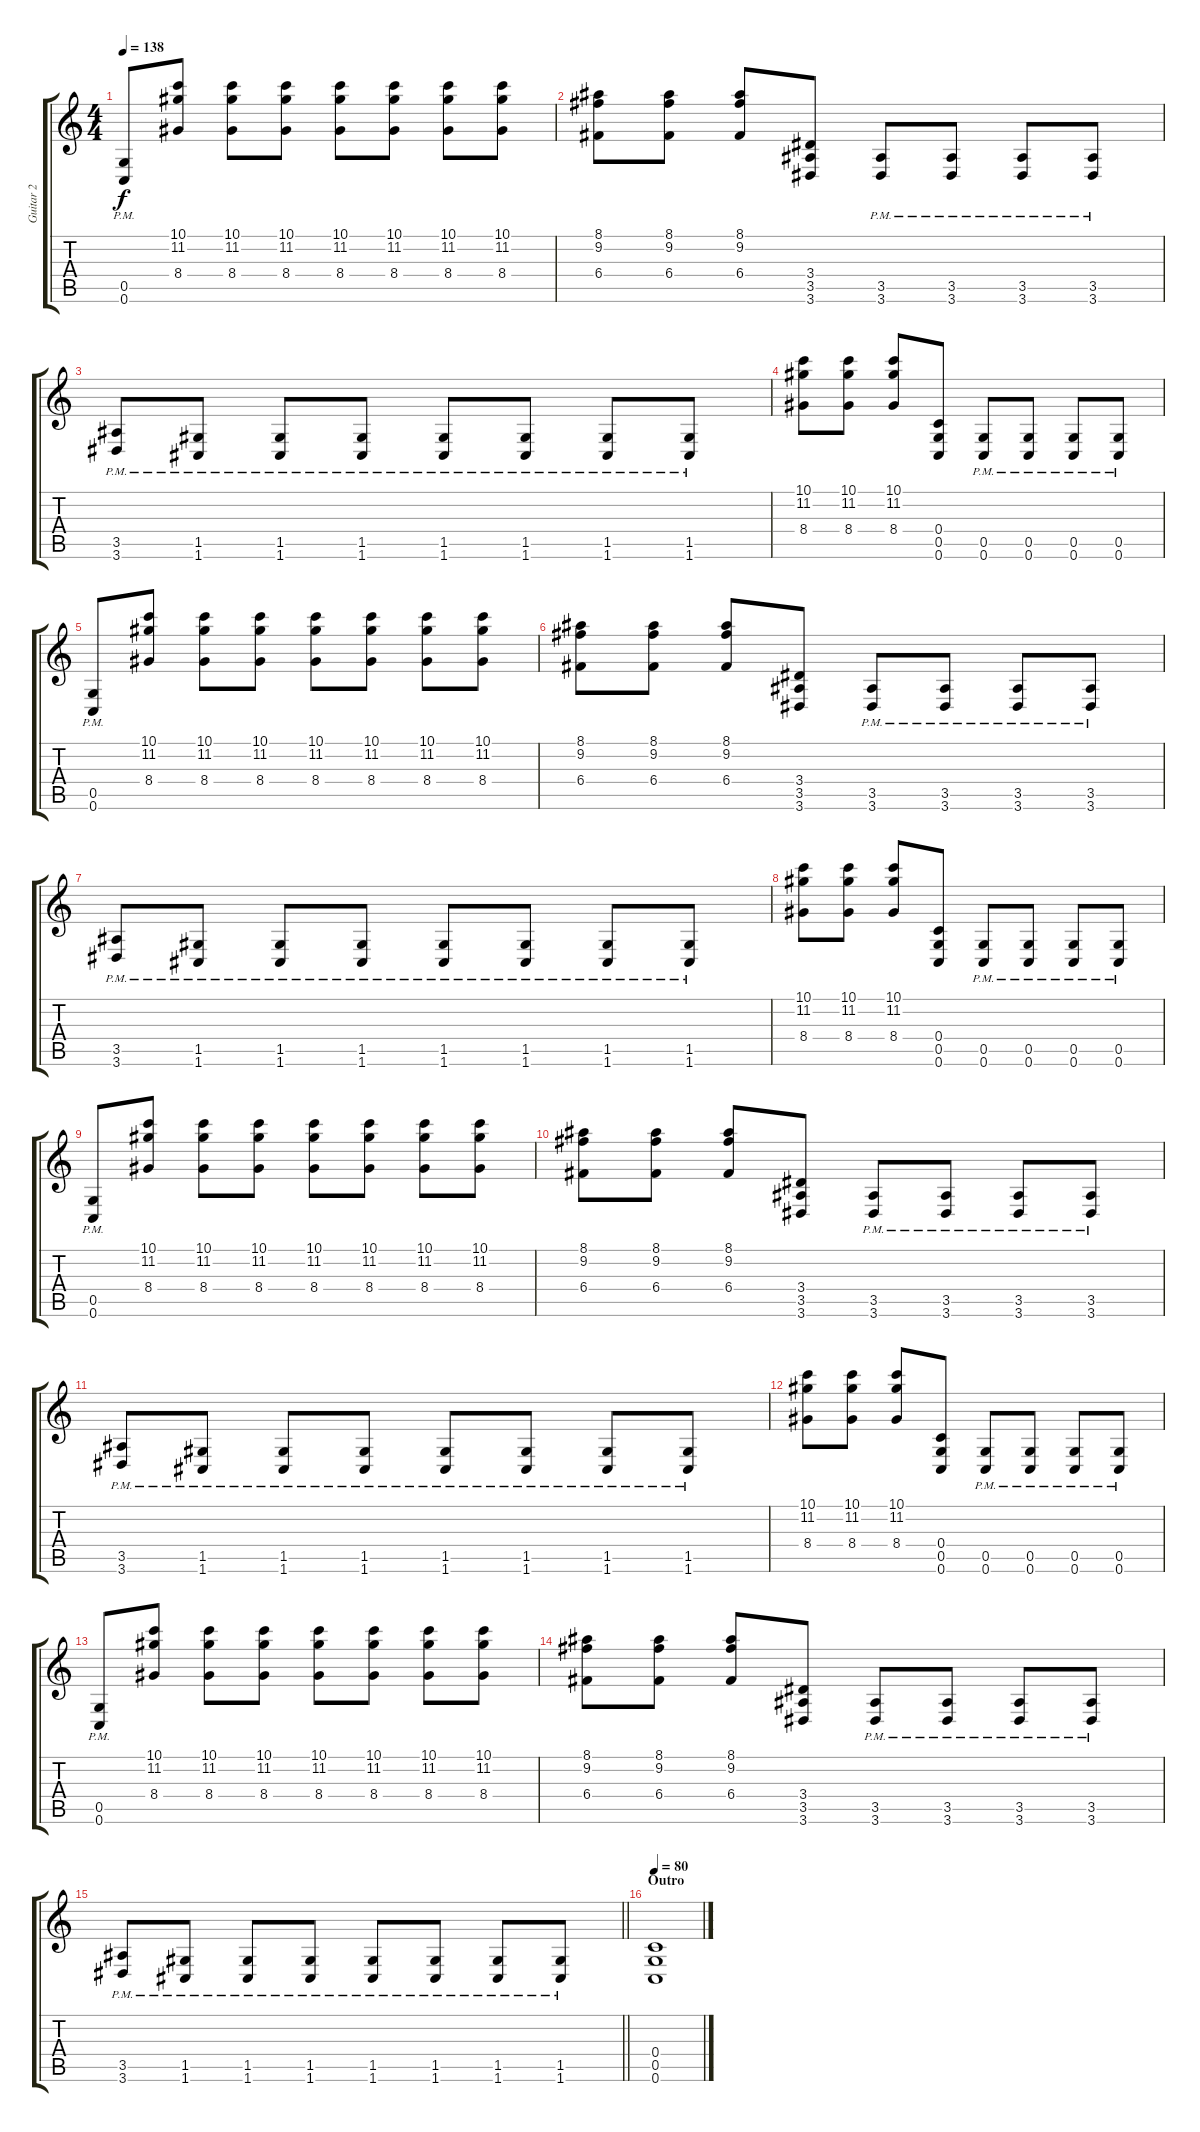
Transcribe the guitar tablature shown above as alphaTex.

\track ("Guitar 2" "Guitar 2") {instrument overdrivenguitar}
\staff {score tabs}
\tuning (D4 A3 F3 C3 G2 C2) {hide}
\ts (4 4)
\tempo 138
\clef g2
\ks c
(0.5{pm} 0.6{pm}).8{dy f} (10.1 11.2 8.4).8 (10.1 11.2 8.4).8 (10.1 11.2 8.4).8 (10.1 11.2 8.4).8 (10.1 11.2 8.4).8 (10.1 11.2 8.4).8 (10.1 11.2 8.4).8 |
(8.1 9.2 6.4).8 (8.1 9.2 6.4).8 (8.1 9.2 6.4).8 (3.4 3.5 3.6).8 (3.5{pm} 3.6{pm}).8 (3.5{pm} 3.6{pm}).8 (3.5{pm} 3.6{pm}).8 (3.5{pm} 3.6{pm}).8 |
(3.5{pm} 3.6{pm}).8 (1.5{pm} 1.6{pm}).8 (1.5{pm} 1.6{pm}).8 (1.5{pm} 1.6{pm}).8 (1.5{pm} 1.6{pm}).8 (1.5{pm} 1.6{pm}).8 (1.5{pm} 1.6{pm}).8 (1.5{pm} 1.6{pm}).8 |
(10.1 11.2 8.4).8 (10.1 11.2 8.4).8 (10.1 11.2 8.4).8 (0.4 0.5 0.6).8 (0.5{pm} 0.6{pm}).8 (0.5{pm} 0.6{pm}).8 (0.5{pm} 0.6{pm}).8 (0.5{pm} 0.6{pm}).8 |
(0.5{pm} 0.6{pm}).8 (10.1 11.2 8.4).8 (10.1 11.2 8.4).8 (10.1 11.2 8.4).8 (10.1 11.2 8.4).8 (10.1 11.2 8.4).8 (10.1 11.2 8.4).8 (10.1 11.2 8.4).8 |
(8.1 9.2 6.4).8 (8.1 9.2 6.4).8 (8.1 9.2 6.4).8 (3.4 3.5 3.6).8 (3.5{pm} 3.6{pm}).8 (3.5{pm} 3.6{pm}).8 (3.5{pm} 3.6{pm}).8 (3.5{pm} 3.6{pm}).8 |
(3.5{pm} 3.6{pm}).8 (1.5{pm} 1.6{pm}).8 (1.5{pm} 1.6{pm}).8 (1.5{pm} 1.6{pm}).8 (1.5{pm} 1.6{pm}).8 (1.5{pm} 1.6{pm}).8 (1.5{pm} 1.6{pm}).8 (1.5{pm} 1.6{pm}).8 |
(10.1 11.2 8.4).8 (10.1 11.2 8.4).8 (10.1 11.2 8.4).8 (0.4 0.5 0.6).8 (0.5{pm} 0.6{pm}).8 (0.5{pm} 0.6{pm}).8 (0.5{pm} 0.6{pm}).8 (0.5{pm} 0.6{pm}).8 |
(0.5{pm} 0.6{pm}).8 (10.1 11.2 8.4).8 (10.1 11.2 8.4).8 (10.1 11.2 8.4).8 (10.1 11.2 8.4).8 (10.1 11.2 8.4).8 (10.1 11.2 8.4).8 (10.1 11.2 8.4).8 |
(8.1 9.2 6.4).8 (8.1 9.2 6.4).8 (8.1 9.2 6.4).8 (3.4 3.5 3.6).8 (3.5{pm} 3.6{pm}).8 (3.5{pm} 3.6{pm}).8 (3.5{pm} 3.6{pm}).8 (3.5{pm} 3.6{pm}).8 |
(3.5{pm} 3.6{pm}).8 (1.5{pm} 1.6{pm}).8 (1.5{pm} 1.6{pm}).8 (1.5{pm} 1.6{pm}).8 (1.5{pm} 1.6{pm}).8 (1.5{pm} 1.6{pm}).8 (1.5{pm} 1.6{pm}).8 (1.5{pm} 1.6{pm}).8 |
(10.1 11.2 8.4).8 (10.1 11.2 8.4).8 (10.1 11.2 8.4).8 (0.4 0.5 0.6).8 (0.5{pm} 0.6{pm}).8 (0.5{pm} 0.6{pm}).8 (0.5{pm} 0.6{pm}).8 (0.5{pm} 0.6{pm}).8 |
(0.5{pm} 0.6{pm}).8 (10.1 11.2 8.4).8 (10.1 11.2 8.4).8 (10.1 11.2 8.4).8 (10.1 11.2 8.4).8 (10.1 11.2 8.4).8 (10.1 11.2 8.4).8 (10.1 11.2 8.4).8 |
(8.1 9.2 6.4).8 (8.1 9.2 6.4).8 (8.1 9.2 6.4).8 (3.4 3.5 3.6).8 (3.5{pm} 3.6{pm}).8 (3.5{pm} 3.6{pm}).8 (3.5{pm} 3.6{pm}).8 (3.5{pm} 3.6{pm}).8 |
\barLineRight lightlight
(3.5{pm} 3.6{pm}).8 (1.5{pm} 1.6{pm}).8 (1.5{pm} 1.6{pm}).8 (1.5{pm} 1.6{pm}).8 (1.5{pm} 1.6{pm}).8 (1.5{pm} 1.6{pm}).8 (1.5{pm} 1.6{pm}).8 (1.5{pm} 1.6{pm}).8 |
\section ("" "Outro")
\tempo 80
(0.4 0.5 0.6).1
